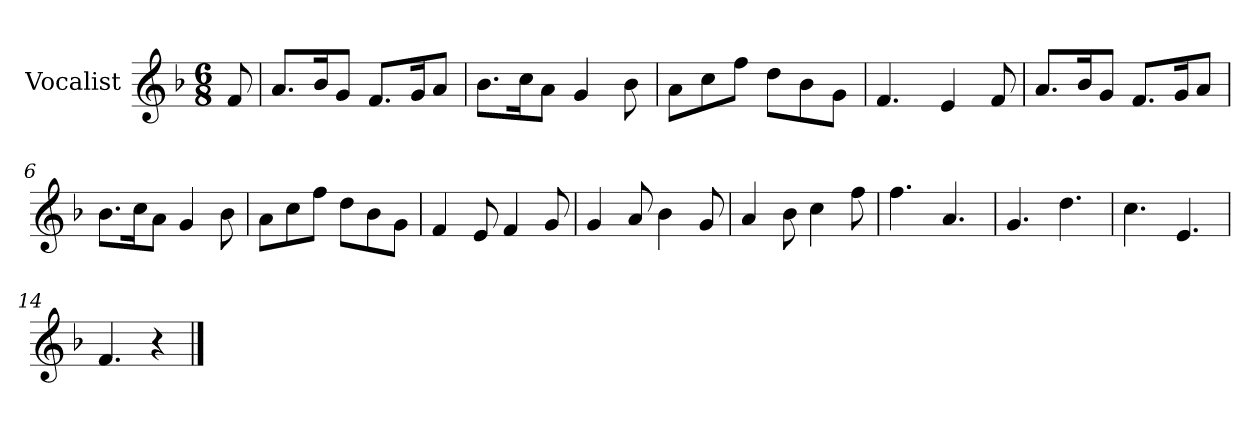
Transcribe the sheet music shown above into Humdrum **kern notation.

**kern
*part1
*staff1
*I"Vocalist
*k[b-]
*F:
*M6/8
=
8f
=1
8.aL
16b-K
8gJ
8.fL
16gK
8aJ
=2
8.b-L
16ccK
8aJ
4g
8b-
=3
8aL
8cc
8ffJ
8ddL
8b-
8gJ
=4
4.f
4e
8f
=5
8.aL
16b-K
8gJ
8.fL
16gK
8aJ
=6
8.b-L
16ccK
8aJ
4g
8b-
=7
8aL
8cc
8ffJ
8ddL
8b-
8gJ
=8
4f
8e
4f
8g
=9
4g
8a
4b-
8g
=10
4a
8b-
4cc
8ff
=11
4.ff
4.a
=12
4.g
4.dd
=13
4.cc
4.e
=14
4.f
4r
==
*-
